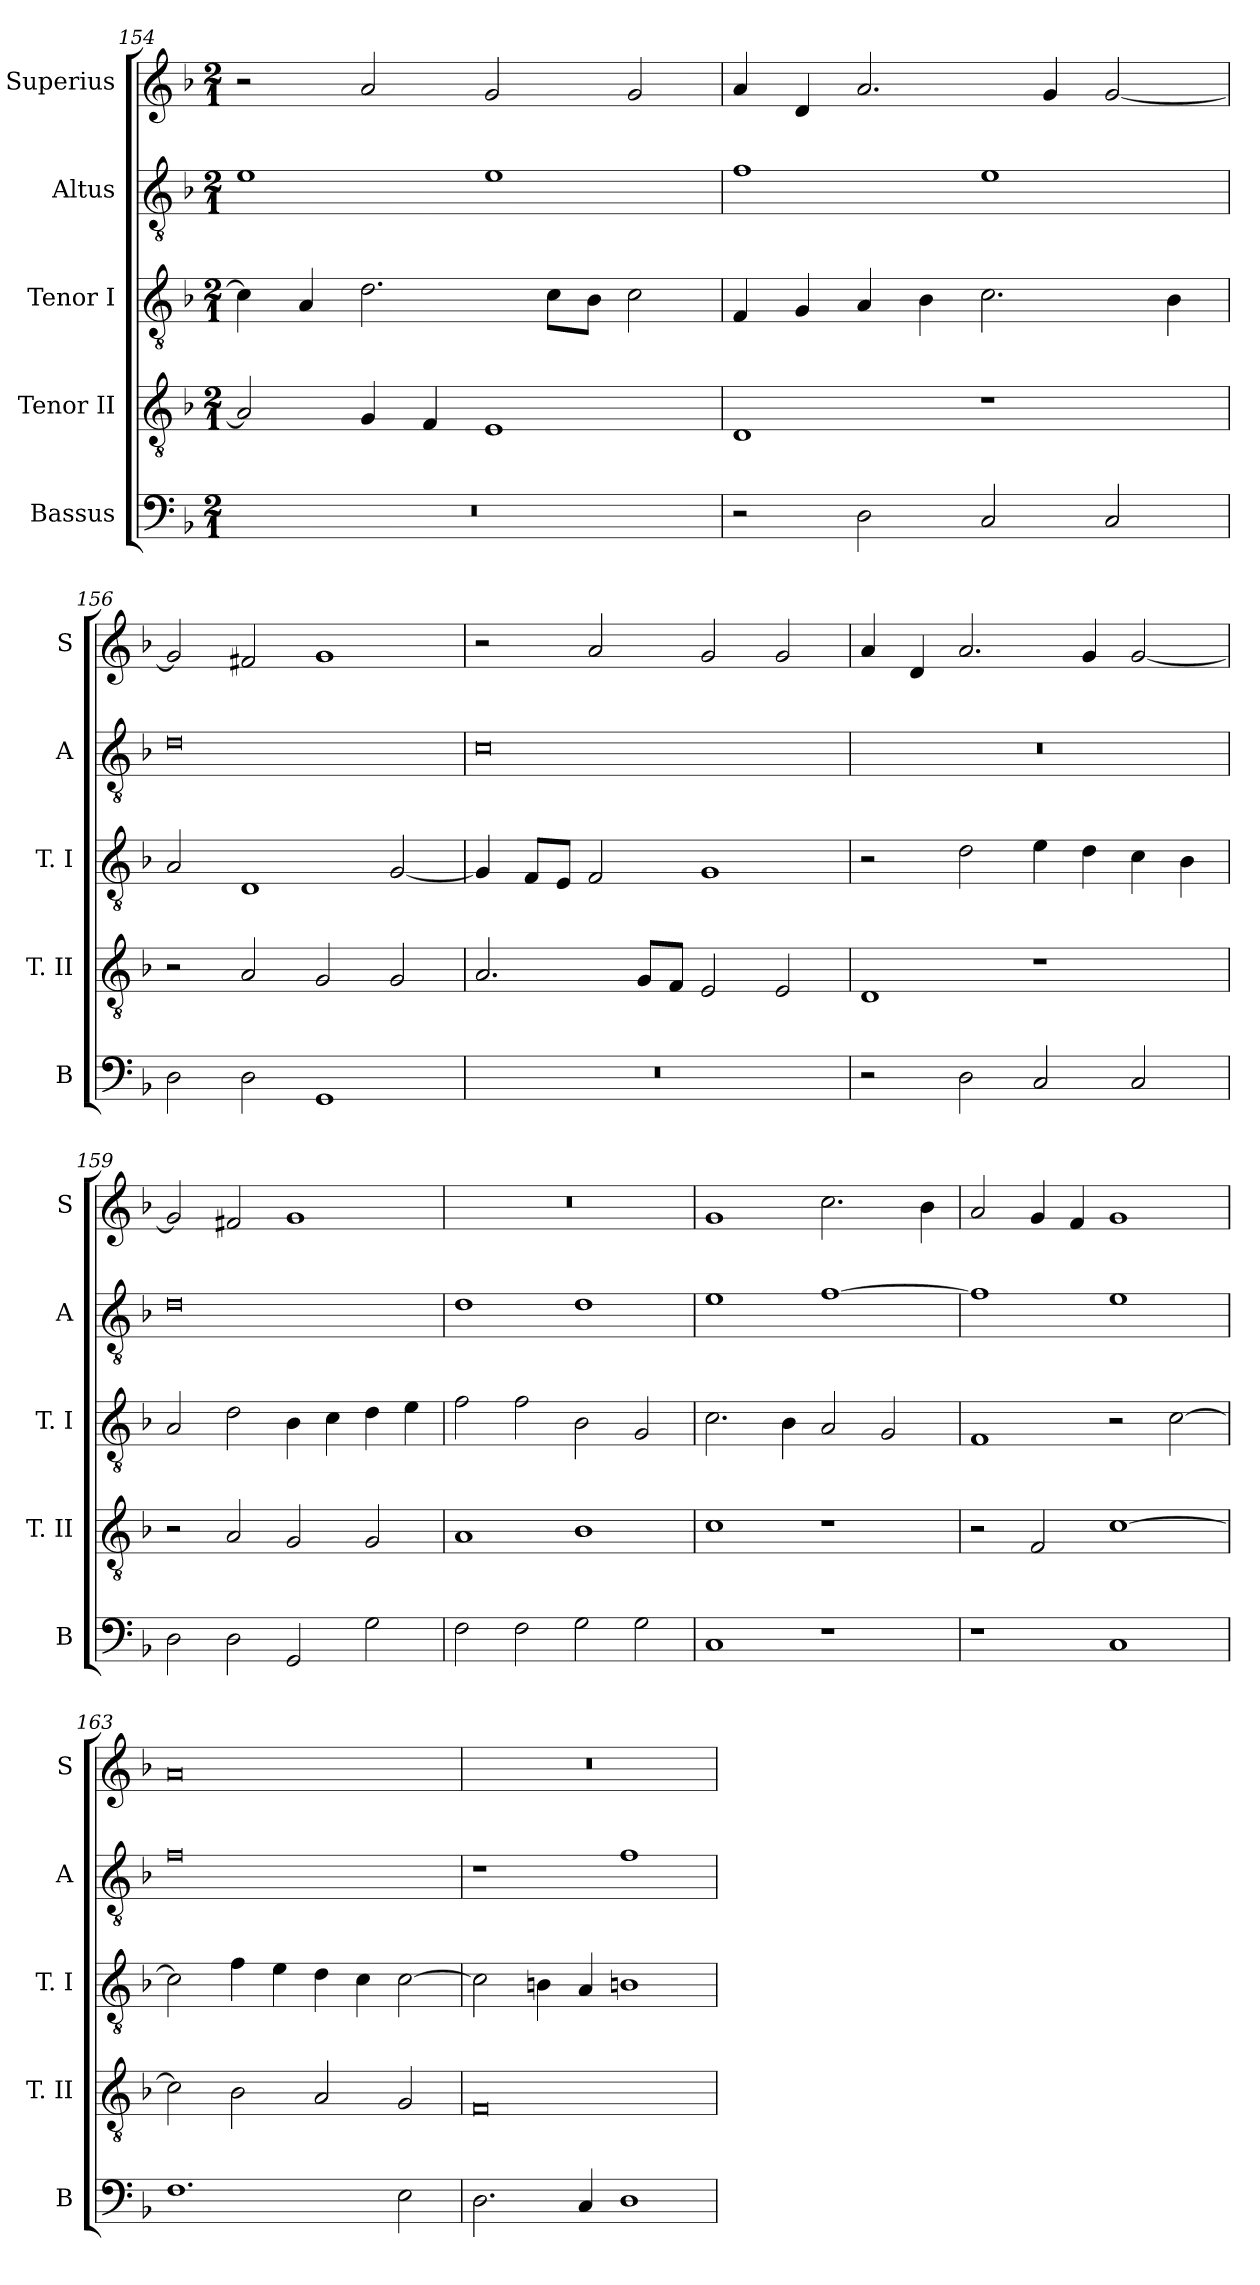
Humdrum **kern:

**kern	**kern	**kern	**kern	**kern
*part5	*part4	*part3	*part2	*part1
*staff5	*staff4	*staff3	*staff2	*staff1
*I"Bassus	*I"Tenor II	*I"Tenor I	*I"Altus	*I"Superius
*I'B	*I'T. II	*I'T. I	*I'A	*I'S
*clefF4	*clefGv2	*clefGv2	*clefGv2	*clefG2
*k[b-]	*k[b-]	*k[b-]	*k[b-]	*k[b-]
*F:	*F:	*F:	*F:	*F:
*M2/1	*M2/1	*M2/1	*M2/1	*M2/1
=154	=154	=154	=154	=154
0r	2A]	4c]	1e	2r
.	.	4A	.	.
.	4G	2.d	.	2a
.	4F	.	.	.
.	1E	.	1e	2g
.	.	8cL	.	.
.	.	8B-J	.	.
.	.	2c	.	2g
=155	=155	=155	=155	=155
2r	1D	4F	1f	4a
.	.	4G	.	4d
2D	.	4A	.	2.a
.	.	4B-	.	.
2C	1r	2.c	1e	.
.	.	.	.	4g
2C	.	.	.	[2g
.	.	4B-	.	.
=156	=156	=156	=156	=156
2D	2r	2A	0d	2g]
2D	2A	1D	.	2f#X
1GG	2G	.	.	1g
.	2G	[2G	.	.
=157	=157	=157	=157	=157
0r	2.A	4G]	0c	2r
.	.	8FL	.	.
.	.	8EJ	.	.
.	.	2F	.	2a
.	8GL	.	.	.
.	8FJ	.	.	.
.	2E	1G	.	2g
.	2E	.	.	2g
=158	=158	=158	=158	=158
2r	1D	2r	0r	4a
.	.	.	.	4d
2D	.	2d	.	2.a
2C	1r	4e	.	.
.	.	4d	.	4g
2C	.	4c	.	[2g
.	.	4B-	.	.
=159	=159	=159	=159	=159
2D	2r	2A	0d	2g]
2D	2A	2d	.	2f#X
2GG	2G	4B-	.	1g
.	.	4c	.	.
2G	2G	4d	.	.
.	.	4e	.	.
=160	=160	=160	=160	=160
2F	1A	2f	1d	0r
2F	.	2f	.	.
2G	1B-	2B-	1d	.
2G	.	2G	.	.
=161	=161	=161	=161	=161
1C	1c	2.c	1e	1g
.	.	4B-	.	.
1r	1r	2A	[1f	2.cc
.	.	2G	.	.
.	.	.	.	4b-
=162	=162	=162	=162	=162
1r	2r	1F	1f]	2a
.	2F	.	.	4g
.	.	.	.	4f
1C	[1c	2r	1e	1g
.	.	[2c	.	.
=163	=163	=163	=163	=163
1.F	2c]	2c]	0f	0a
.	2B-	4f	.	.
.	.	4e	.	.
.	2A	4d	.	.
.	.	4c	.	.
2E	2G	[2c	.	.
=164	=164	=164	=164	=164
2.D	0F	2c]	1r	0r
.	.	4Bn	.	.
4C	.	4A	.	.
1D	.	1Bn	1f	.
=	=	=	=	=
*-	*-	*-	*-	*-
